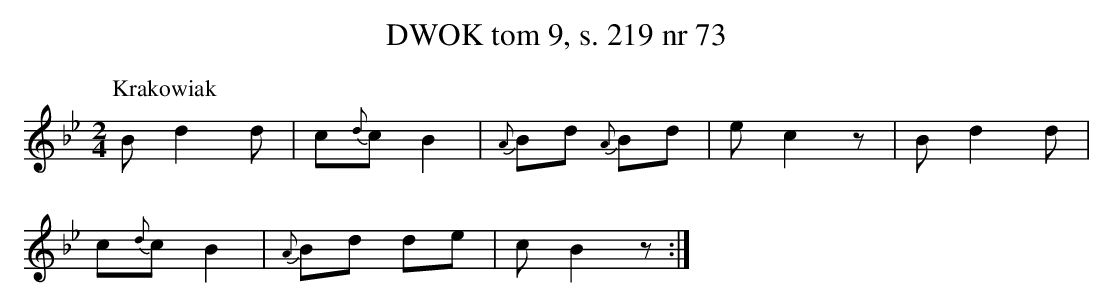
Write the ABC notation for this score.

X:1
T:DWOK tom 9, s. 219 nr 73
L:1/16
M:2/4
K:Bb
P:Krakowiak
B2d4d2|c2{d}c2 B4|{A}B2d2 {A }B2d2|e2c4z2|B2d4d2|
c2{d}c2 B4|{A}B2d2 d2e2|c2B4z2:|
